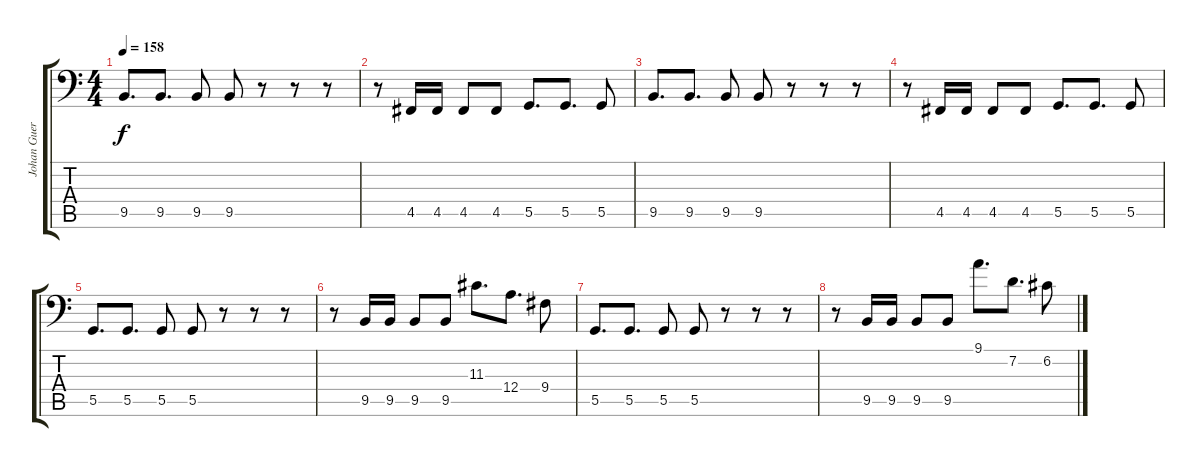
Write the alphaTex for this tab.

\track ("Johan Guerra" "Johan Guer") {instrument electricbassfinger}
\staff {score tabs}
\tuning (C3 G2 D2 A1 D1 B0) {hide}
\ts (4 4)
\tempo 158
\clef f4
\ks c
9.5.8{d dy f} 9.5.8{d} 9.5.8 9.5.8 r.8 r.8 r.8 |
r.8 4.5.16 4.5.16 4.5.8 4.5.8 5.5.8{d} 5.5.8{d} 5.5.8 |
9.5.8{d} 9.5.8{d} 9.5.8 9.5.8 r.8 r.8 r.8 |
r.8 4.5.16 4.5.16 4.5.8 4.5.8 5.5.8{d} 5.5.8{d} 5.5.8 |
5.5.8{d} 5.5.8{d} 5.5.8 5.5.8 r.8 r.8 r.8 |
r.8 9.5.16 9.5.16 9.5.8 9.5.8 11.3.8{d} 12.4.8{d} 9.4.8 |
5.5.8{d} 5.5.8{d} 5.5.8 5.5.8 r.8 r.8 r.8 |
r.8 9.5.16 9.5.16 9.5.8 9.5.8 9.1.8{d} 7.2.8{d} 6.2.8
